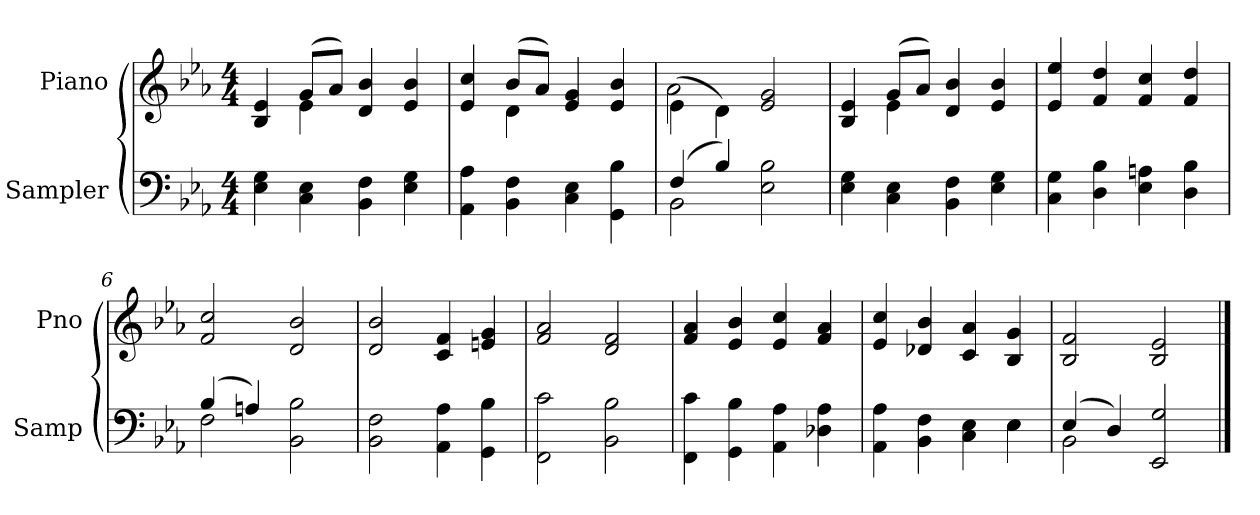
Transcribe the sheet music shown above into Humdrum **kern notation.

**kern	**kern
*part2	*part1
*staff2	*staff1
*I"Sampler	*I"Piano
*I'Samp	*I'Pno
*clefF4	*clefG2
*k[b-e-a-]	*k[b-e-a-]
*E-:	*E-:
*M4/4	*M4/4
=1	=1
*	*^
4E- 4G	4B- 4e-	4ryy
4C 4E-	(8g/L	4e-
.	8a-/J)	.
4BB- 4F	4d 4b-	2ryy
4E- 4G	4e- 4b-	.
=2	=2	=2
4AA- 4A-	4e- 4cc	4ryy
4BB- 4F	(8b-/L	4d
.	8a-/J)	.
4C 4E-	4e- 4g	2ryy
4GG 4B-	4e- 4b-	.
=3	=3	=3
*^	*	*
(4F/	2BB-	(4e-\	2a-
4B-/)	.	4d\)	.
2E- 2B-	2ryy	2e- 2g	2ryy
*v	*v	*	*
=4	=4	=4
4E- 4G	4B- 4e-	4ryy
4C 4E-	(8g/L	4e-
.	8a-/J)	.
4BB- 4F	4d 4b-	2ryy
4E- 4G	4e- 4b-	.
*	*v	*v
=5	=5
4C 4G	4e- 4ee-
4D 4B-	4f 4dd
4E- 4An	4f 4cc
4D 4B-	4f 4dd
=6	=6
*^	*
(4B-/	2F	2f 2cc
4An/)	.	.
2BB- 2B-	2ryy	2d 2b-
*v	*v	*
=7	=7
2BB- 2F	2d 2b-
4AA- 4A-	4c 4f
4GG 4B-	4en 4g
=8	=8
2FF 2c	2f 2a-
2BB- 2B-	2d 2f
=9	=9
4FF 4c	4f 4a-
4GG 4B-	4e- 4b-
4AA- 4A-	4e- 4cc
4D-X 4A-	4f 4a-
=10	=10
*^	*
4AA- 4A-	2.ryy	4e- 4cc
4BB- 4F	.	4d-X 4b-
4C 4E-	.	4c 4a-
4E-\	4E-	4B- 4g
=11	=11	=11
(4E-/	2BB-	2B- 2f
4D/)	.	.
2EE- 2G	2ryy	2B- 2e-
*v	*v	*
==	==
*-	*-
